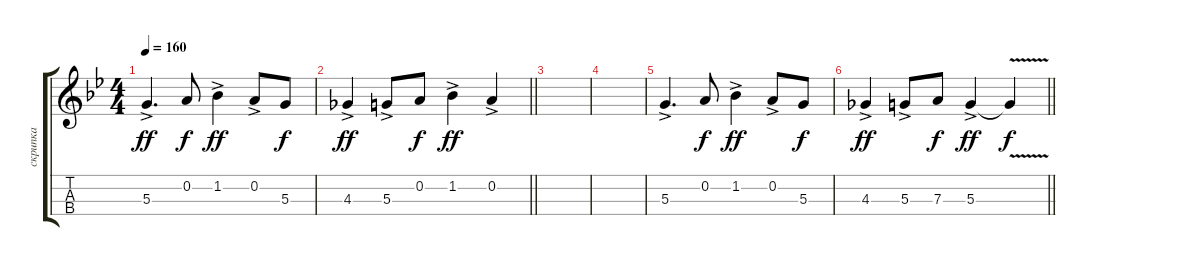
\track ("скрипка" "скрипка") {instrument violin}
\staff {score tabs}
\tuning (E5 A4 D4 G3) {hide}
\ts (4 4)
\tempo 160
\clef g2
\ks gminor
5.3{ac}.4{d dy ff} 0.2.8{dy f} 1.2{ac}.4{dy ff} 0.2{ac}.8 5.3.8{dy f} |
\barLineRight lightlight
4.3{ac}.4{dy ff} 5.3{ac}.8 0.2.8{dy f} 1.2{ac}.4{dy ff} 0.2{ac}.4 |
|
|
5.3{ac}.4{d} 0.2.8{dy f} 1.2{ac}.4{dy ff} 0.2{ac}.8 5.3.8{dy f} |
\barLineRight lightlight
4.3{ac}.4{dy ff} 5.3{ac}.8 7.3.8{dy f} 5.3{ac}.4{dy ff} 5.3{v t}.4{dy f}
